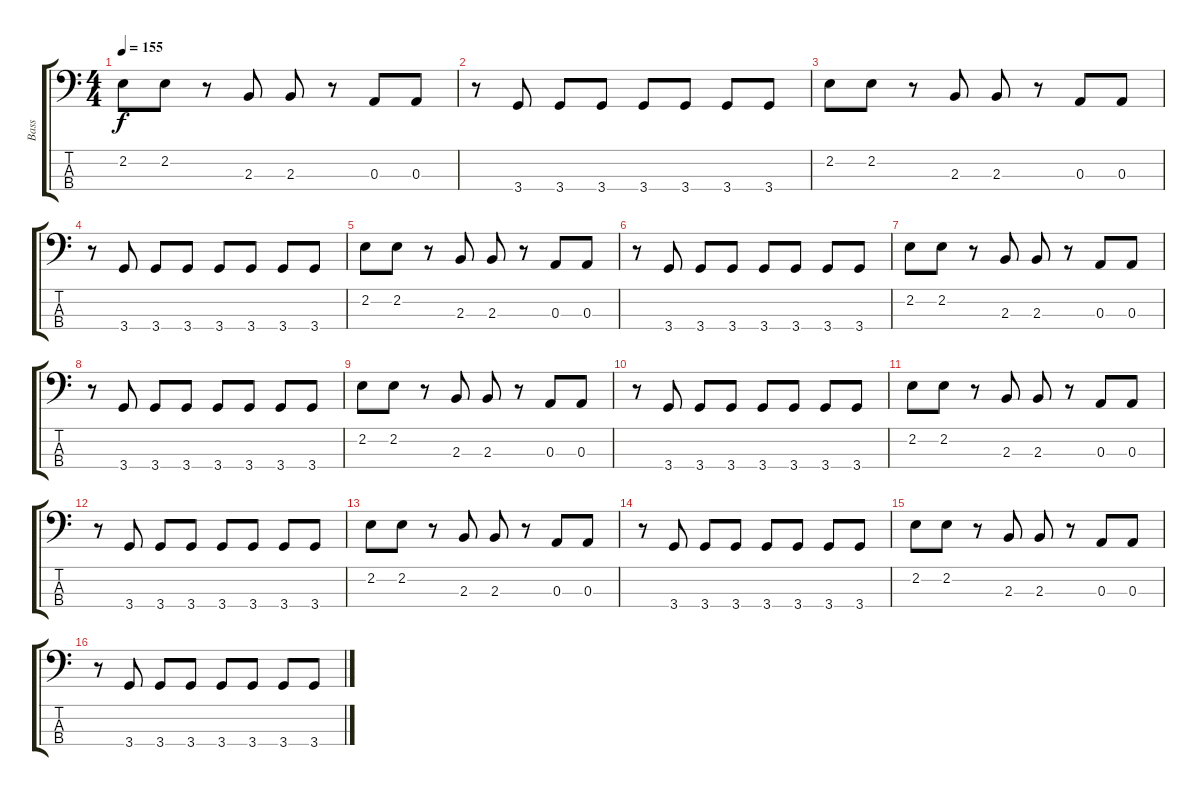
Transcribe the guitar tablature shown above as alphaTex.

\track ("Bass" "Bass") {instrument electricbassfinger}
\staff {score tabs}
\tuning (G2 D2 A1 E1) {hide}
\ts (4 4)
\tempo 155
\clef f4
\ks c
2.2.8{dy f} 2.2.8 r.8 2.3.8 2.3.8 r.8 0.3.8 0.3.8 |
r.8 3.4.8 3.4.8 3.4.8 3.4.8 3.4.8 3.4.8 3.4.8 |
2.2.8 2.2.8 r.8 2.3.8 2.3.8 r.8 0.3.8 0.3.8 |
r.8 3.4.8 3.4.8 3.4.8 3.4.8 3.4.8 3.4.8 3.4.8 |
2.2.8 2.2.8 r.8 2.3.8 2.3.8 r.8 0.3.8 0.3.8 |
r.8 3.4.8 3.4.8 3.4.8 3.4.8 3.4.8 3.4.8 3.4.8 |
2.2.8 2.2.8 r.8 2.3.8 2.3.8 r.8 0.3.8 0.3.8 |
r.8 3.4.8 3.4.8 3.4.8 3.4.8 3.4.8 3.4.8 3.4.8 |
2.2.8 2.2.8 r.8 2.3.8 2.3.8 r.8 0.3.8 0.3.8 |
r.8 3.4.8 3.4.8 3.4.8 3.4.8 3.4.8 3.4.8 3.4.8 |
2.2.8 2.2.8 r.8 2.3.8 2.3.8 r.8 0.3.8 0.3.8 |
r.8 3.4.8 3.4.8 3.4.8 3.4.8 3.4.8 3.4.8 3.4.8 |
2.2.8 2.2.8 r.8 2.3.8 2.3.8 r.8 0.3.8 0.3.8 |
r.8 3.4.8 3.4.8 3.4.8 3.4.8 3.4.8 3.4.8 3.4.8 |
2.2.8 2.2.8 r.8 2.3.8 2.3.8 r.8 0.3.8 0.3.8 |
r.8 3.4.8 3.4.8 3.4.8 3.4.8 3.4.8 3.4.8 3.4.8
